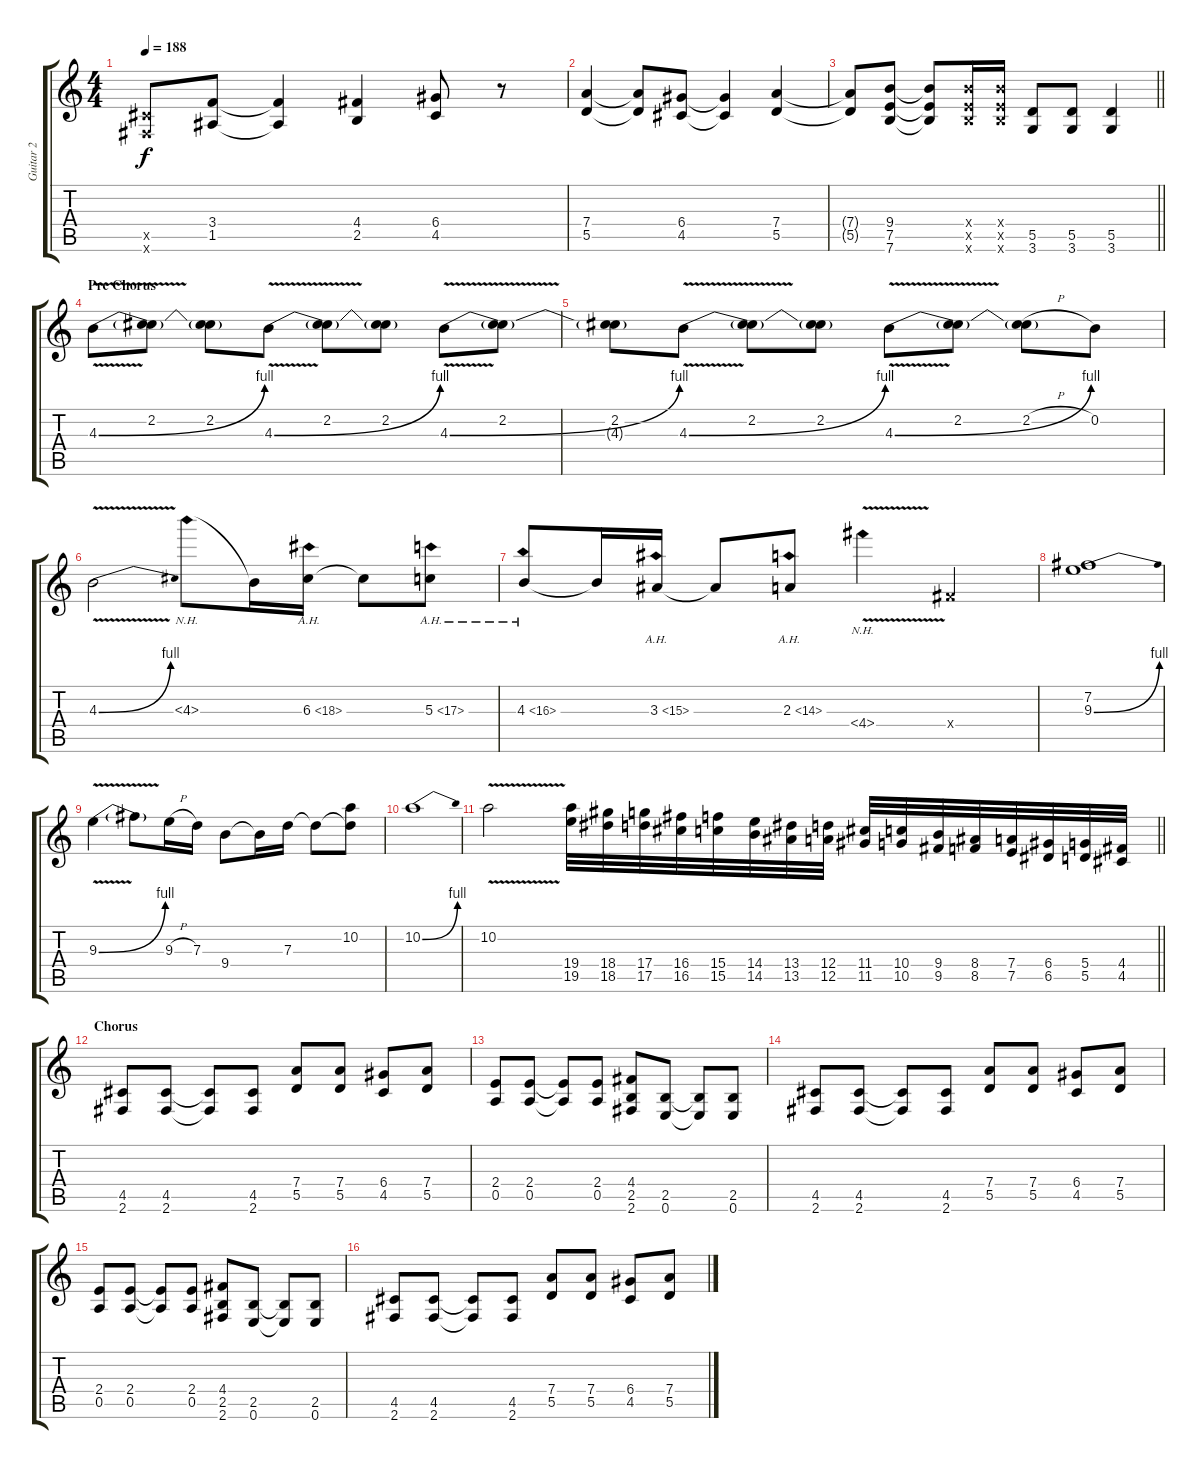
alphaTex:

\track ("Guitar 2" "Guitar 2") {instrument overdrivenguitar}
\staff {score tabs}
\tuning (E4 B3 G3 D3 A2 E2) {hide}
\ts (4 4)
\tempo 188
\clef g2
\ks c
(4.5{x} 2.6{x}).8{dy f} (3.4 1.5).8 (3.4{t} 1.5{t}).4 (4.4 2.5).4 (6.4 4.5).8 r.8 |
(7.4 5.5).4 (7.4{t} 5.5{t}).8 (6.4 4.5).8 (6.4{t} 4.5{t}).4 (7.4 5.5).4 |
\barLineRight lightlight
(7.4{t} 5.5{t}).8 (9.4 7.5 7.6).8 (9.4{t} 7.5{t} 7.6{t}).8 (9.4{x} 7.5{x} 7.6{x}).16 (9.4{x} 7.5{x} 7.6{x}).16 (5.5 3.6).8 (5.5 3.6).8 (5.5 3.6).4 |
\section ("" "Pre Chorus")
4.3{be (bend 0 0 60 4) v}.8 (2.2 4.3{t}).8 (2.2 4.3{t}).8 4.3{be (bend 0 0 60 4) v}.8 (2.2 4.3{t}).8 (2.2 4.3{t}).8 4.3{be (bend 0 0 60 4) v}.8 (2.2 4.3{t}).8 |
(2.2 4.3{t}).8 4.3{be (bend 0 0 60 4) v}.8 (2.2 4.3{t}).8 (2.2 4.3{t}).8 4.3{be (bend 0 0 60 4) v}.8 (2.2 4.3{t}).8 (2.2{h} 4.3{t}).8 0.2.8 |
4.3{be (bend 0 0 60 4) v}.2 4.3{nh}.8 4.3{t}.16 6.3{ah 12}.16 6.3{t}.8 5.3{ah 12}.8 |
4.3{ah 12}.8 4.3{t}.16 3.3{ah 12}.16 3.3{t}.8 2.3{ah 12}.8 4.4{nh v}.4 4.4{x}.4 |
(7.2 9.3{be (bend 0 0 60 4)}).1 |
9.3{be (bend 0 0 60 4) v}.4 9.3{t}.8 9.3{h}.16 7.3.16 9.4.8 9.4{t}.16 7.3.16 7.3{t}.8 (10.2 7.3{t}).8 |
10.2{be (bend 0 0 60 4)}.1 |
\barLineRight lightlight
10.2{v}.2 (19.4 19.5).32 (18.4 18.5).32 (17.4 17.5).32 (16.4 16.5).32 (15.4 15.5).32 (14.4 14.5).32 (13.4 13.5).32 (12.4 12.5).32 (11.4 11.5).32 (10.4 10.5).32 (9.4 9.5).32 (8.4 8.5).32 (7.4 7.5).32 (6.4 6.5).32 (5.4 5.5).32 (4.4 4.5).32 |
\section ("" "Chorus")
(4.5 2.6).8 (4.5 2.6).8 (4.5{t} 2.6{t}).8 (4.5 2.6).8 (7.4 5.5).8 (7.4 5.5).8 (6.4 4.5).8 (7.4 5.5).8 |
(2.4 0.5).8 (2.4 0.5).8 (2.4{t} 0.5{t}).8 (2.4 0.5).8 (4.4 2.5 2.6).8 (2.5 0.6).8 (2.5{t} 0.6{t}).8 (2.5 0.6).8 |
(4.5 2.6).8 (4.5 2.6).8 (4.5{t} 2.6{t}).8 (4.5 2.6).8 (7.4 5.5).8 (7.4 5.5).8 (6.4 4.5).8 (7.4 5.5).8 |
(2.4 0.5).8 (2.4 0.5).8 (2.4{t} 0.5{t}).8 (2.4 0.5).8 (4.4 2.5 2.6).8 (2.5 0.6).8 (2.5{t} 0.6{t}).8 (2.5 0.6).8 |
(4.5 2.6).8 (4.5 2.6).8 (4.5{t} 2.6{t}).8 (4.5 2.6).8 (7.4 5.5).8 (7.4 5.5).8 (6.4 4.5).8 (7.4 5.5).8
